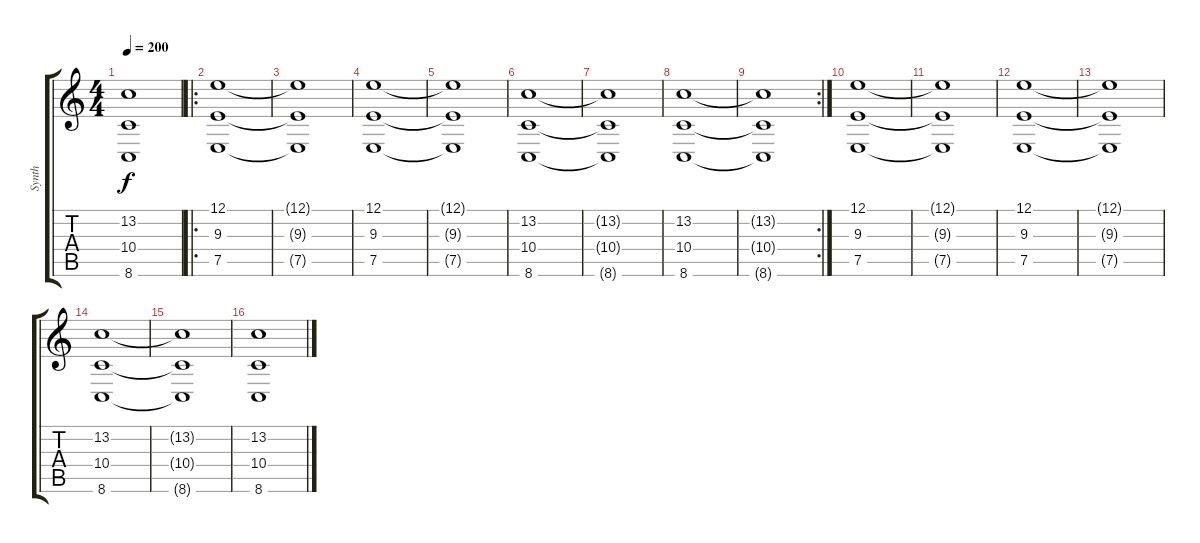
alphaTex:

\track ("Synth" "Synth") {instrument synthstrings1}
\staff {score tabs}
\tuning (E4 B3 G3 D3 A2 E2) {hide}
\ts (4 4)
\tempo 200
\clef g2
\ks c
(13.2{t} 10.4{t} 8.6{t}).1{dy f} |
\ro
(12.1 9.3 7.5).1 |
(12.1{t} 9.3{t} 7.5{t}).1 |
(12.1 9.3 7.5).1 |
(12.1{t} 9.3{t} 7.5{t}).1 |
(13.2 10.4 8.6).1 |
(13.2{t} 10.4{t} 8.6{t}).1 |
(13.2 10.4 8.6).1 |
\rc 2
(13.2{t} 10.4{t} 8.6{t}).1 |
(12.1 9.3 7.5).1 |
(12.1{t} 9.3{t} 7.5{t}).1 |
(12.1 9.3 7.5).1 |
(12.1{t} 9.3{t} 7.5{t}).1 |
(13.2 10.4 8.6).1 |
(13.2{t} 10.4{t} 8.6{t}).1 |
(13.2 10.4 8.6).1
